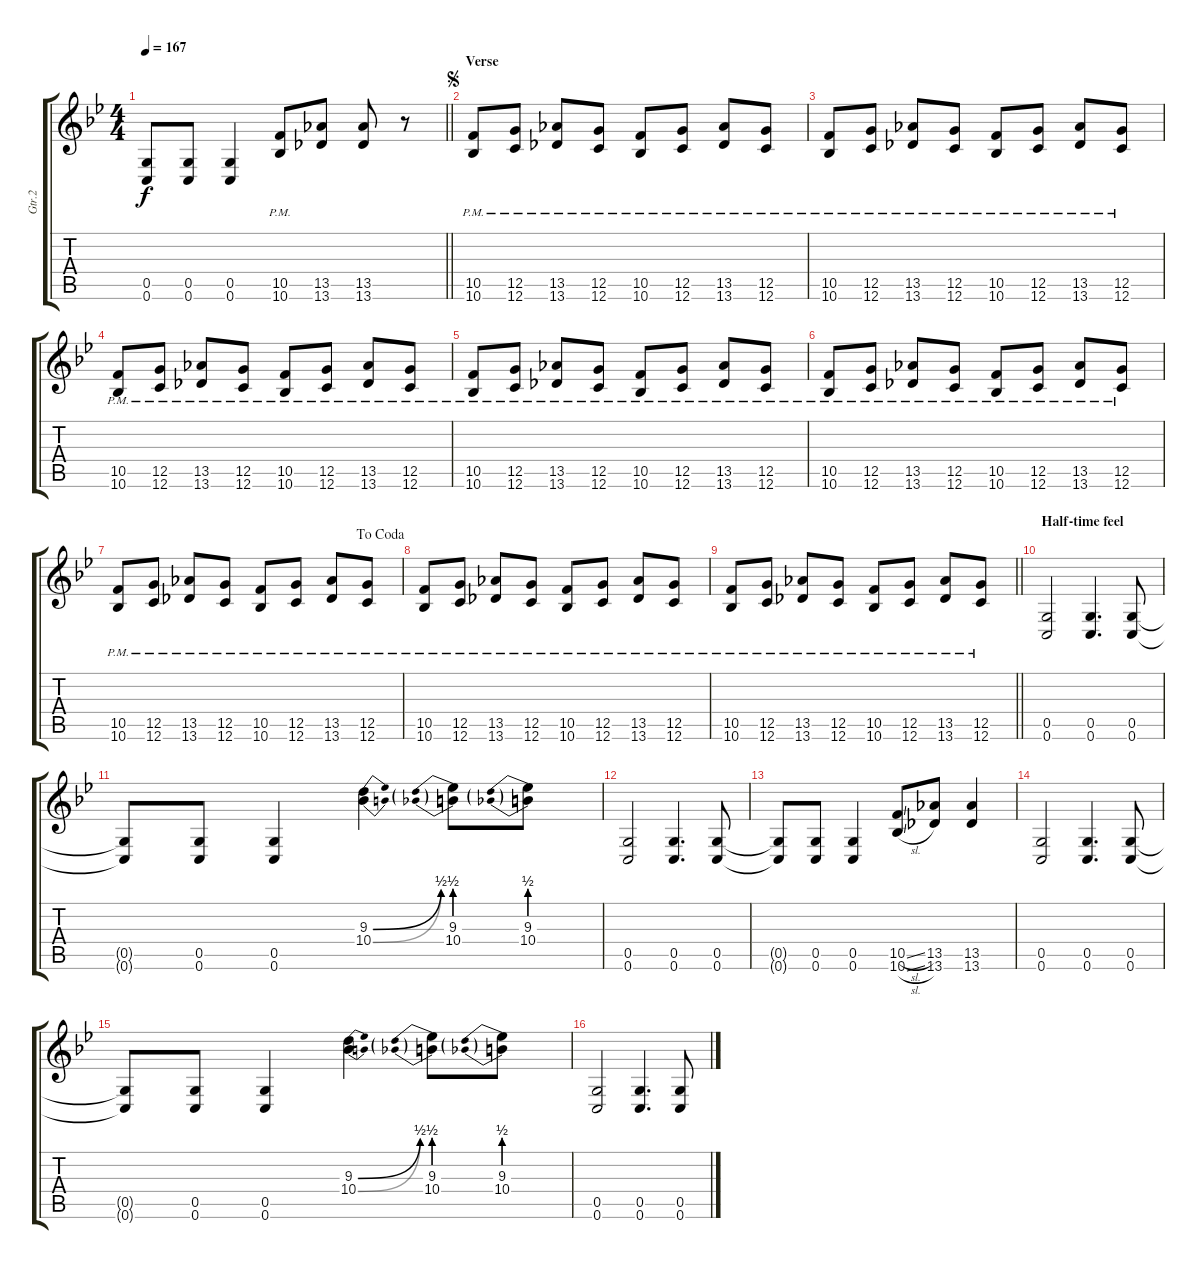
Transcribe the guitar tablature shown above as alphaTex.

\track ("Gtr.2" "Gtr.2") {instrument distortionguitar}
\staff {score tabs}
\tuning (D4 A3 F3 C3 G2 C2) {hide}
\ts (4 4)
\tempo 167
\clef g2
\barLineRight lightlight
\ks bb
(0.5{t} 0.6{t}).8{dy f} (0.5 0.6).8 (0.5 0.6).4 (10.5{pm} 10.6{pm}).8 (13.5 13.6).8 (13.5 13.6).8 r.8 |
\section ("" "Verse")
\jump segno
(10.5{pm} 10.6{pm}).8 (12.5{pm} 12.6{pm}).8 (13.5{pm} 13.6{pm}).8 (12.5{pm} 12.6{pm}).8 (10.5{pm} 10.6{pm}).8 (12.5{pm} 12.6{pm}).8 (13.5{pm} 13.6{pm}).8 (12.5{pm} 12.6{pm}).8 |
(10.5{pm} 10.6{pm}).8 (12.5{pm} 12.6{pm}).8 (13.5{pm} 13.6{pm}).8 (12.5{pm} 12.6{pm}).8 (10.5{pm} 10.6{pm}).8 (12.5{pm} 12.6{pm}).8 (13.5{pm} 13.6{pm}).8 (12.5{pm} 12.6{pm}).8 |
(10.5{pm} 10.6{pm}).8 (12.5{pm} 12.6{pm}).8 (13.5{pm} 13.6{pm}).8 (12.5{pm} 12.6{pm}).8 (10.5{pm} 10.6{pm}).8 (12.5{pm} 12.6{pm}).8 (13.5{pm} 13.6{pm}).8 (12.5{pm} 12.6{pm}).8 |
(10.5{pm} 10.6{pm}).8 (12.5{pm} 12.6{pm}).8 (13.5{pm} 13.6{pm}).8 (12.5{pm} 12.6{pm}).8 (10.5{pm} 10.6{pm}).8 (12.5{pm} 12.6{pm}).8 (13.5{pm} 13.6{pm}).8 (12.5{pm} 12.6{pm}).8 |
(10.5{pm} 10.6{pm}).8 (12.5{pm} 12.6{pm}).8 (13.5{pm} 13.6{pm}).8 (12.5{pm} 12.6{pm}).8 (10.5{pm} 10.6{pm}).8 (12.5{pm} 12.6{pm}).8 (13.5{pm} 13.6{pm}).8 (12.5{pm} 12.6{pm}).8 |
\jump dacoda
(10.5{pm} 10.6{pm}).8 (12.5{pm} 12.6{pm}).8 (13.5{pm} 13.6{pm}).8 (12.5{pm} 12.6{pm}).8 (10.5{pm} 10.6{pm}).8 (12.5{pm} 12.6{pm}).8 (13.5{pm} 13.6{pm}).8 (12.5{pm} 12.6{pm}).8 |
(10.5{pm} 10.6{pm}).8 (12.5{pm} 12.6{pm}).8 (13.5{pm} 13.6{pm}).8 (12.5{pm} 12.6{pm}).8 (10.5{pm} 10.6{pm}).8 (12.5{pm} 12.6{pm}).8 (13.5{pm} 13.6{pm}).8 (12.5{pm} 12.6{pm}).8 |
\barLineRight lightlight
(10.5{pm} 10.6{pm}).8 (12.5{pm} 12.6{pm}).8 (13.5{pm} 13.6{pm}).8 (12.5{pm} 12.6{pm}).8 (10.5{pm} 10.6{pm}).8 (12.5{pm} 12.6{pm}).8 (13.5{pm} 13.6{pm}).8 (12.5{pm} 12.6{pm}).8 |
\section ("" "Half-time feel")
(0.5 0.6).2 (0.5 0.6).4{d} (0.5 0.6).8 |
(0.5{t} 0.6{t}).8 (0.5 0.6).8 (0.5 0.6).4 (9.3{be (bend 0 0 60 2)} 10.4{be (bend 0 0 60 2)}).4 (9.3{be (prebend 0 2 60 2)} 10.4{be (prebend 0 2 60 2)}).8 (9.3{be (prebend 0 2 60 2)} 10.4{be (prebend 0 2 60 2)}).8 |
(0.5 0.6).2 (0.5 0.6).4{d} (0.5 0.6).8 |
(0.5{t} 0.6{t}).8 (0.5 0.6).8 (0.5 0.6).4 (10.5{sl} 10.6{sl}).8 (13.5 13.6).8 (13.5 13.6).4 |
(0.5 0.6).2 (0.5 0.6).4{d} (0.5 0.6).8 |
(0.5{t} 0.6{t}).8 (0.5 0.6).8 (0.5 0.6).4 (9.3{be (bend 0 0 60 2)} 10.4{be (bend 0 0 60 2)}).4 (9.3{be (prebend 0 2 60 2)} 10.4{be (prebend 0 2 60 2)}).8 (9.3{be (prebend 0 2 60 2)} 10.4{be (prebend 0 2 60 2)}).8 |
(0.5 0.6).2 (0.5 0.6).4{d} (0.5 0.6).8
